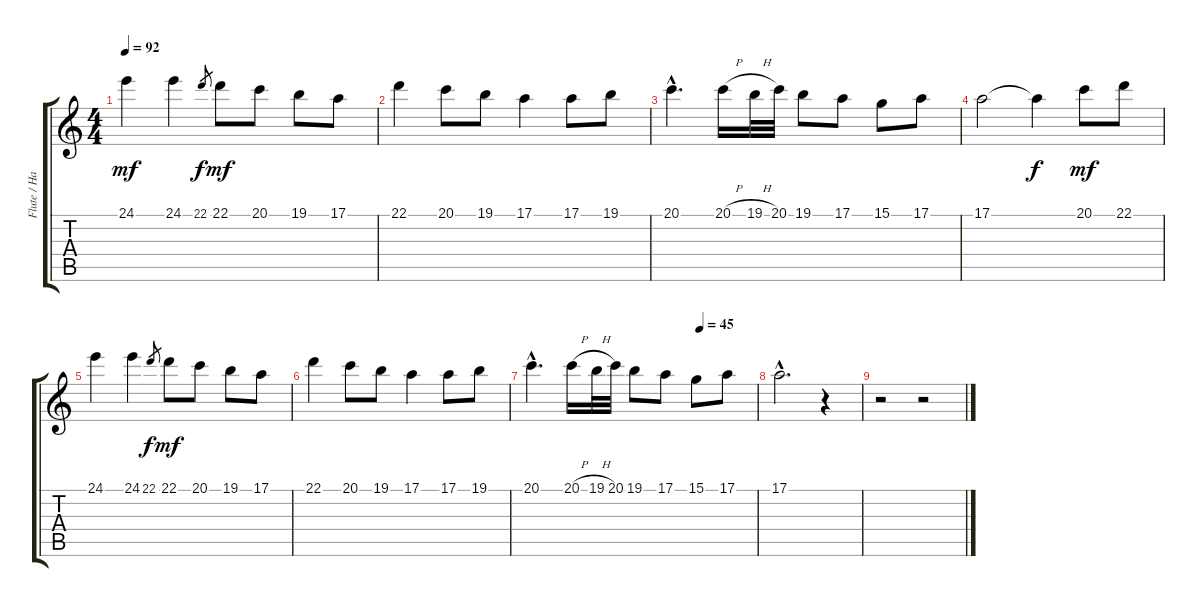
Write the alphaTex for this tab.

\track ("Flute / Harp" "Flute / Ha") {instrument flute}
\staff {score tabs}
\tuning (E4 B3 G3 D3 A2 E2) {hide}
\ts (4 4)
\tempo 92
\clef g2
\ks c
24.1.4{dy mf} 24.1.4 22.1.8{gr dy f} 22.1.8{dy mf} 20.1.8 19.1.8 17.1.8 |
22.1.4 20.1.8 19.1.8 17.1.4 17.1.8 19.1.8 |
20.1{hac}.4{d} 20.1{h}.16 19.1{h}.32 20.1.32 19.1.8 17.1.8 15.1.8 17.1.8 |
17.1.2 17.1{t}.4{dy f} 20.1.8{dy mf} 22.1.8 |
24.1.4 24.1.4 22.1.8{gr dy f} 22.1.8{dy mf} 20.1.8 19.1.8 17.1.8 |
22.1.4 20.1.8 19.1.8 17.1.4 17.1.8 19.1.8 |
\tempo (45 0.75)
20.1{hac}.4{d} 20.1{h}.16 19.1{h}.32 20.1.32 19.1.8 17.1.8 15.1.8 17.1.8 |
17.1{hac}.2{d} r.4 |
r.2 r.2
